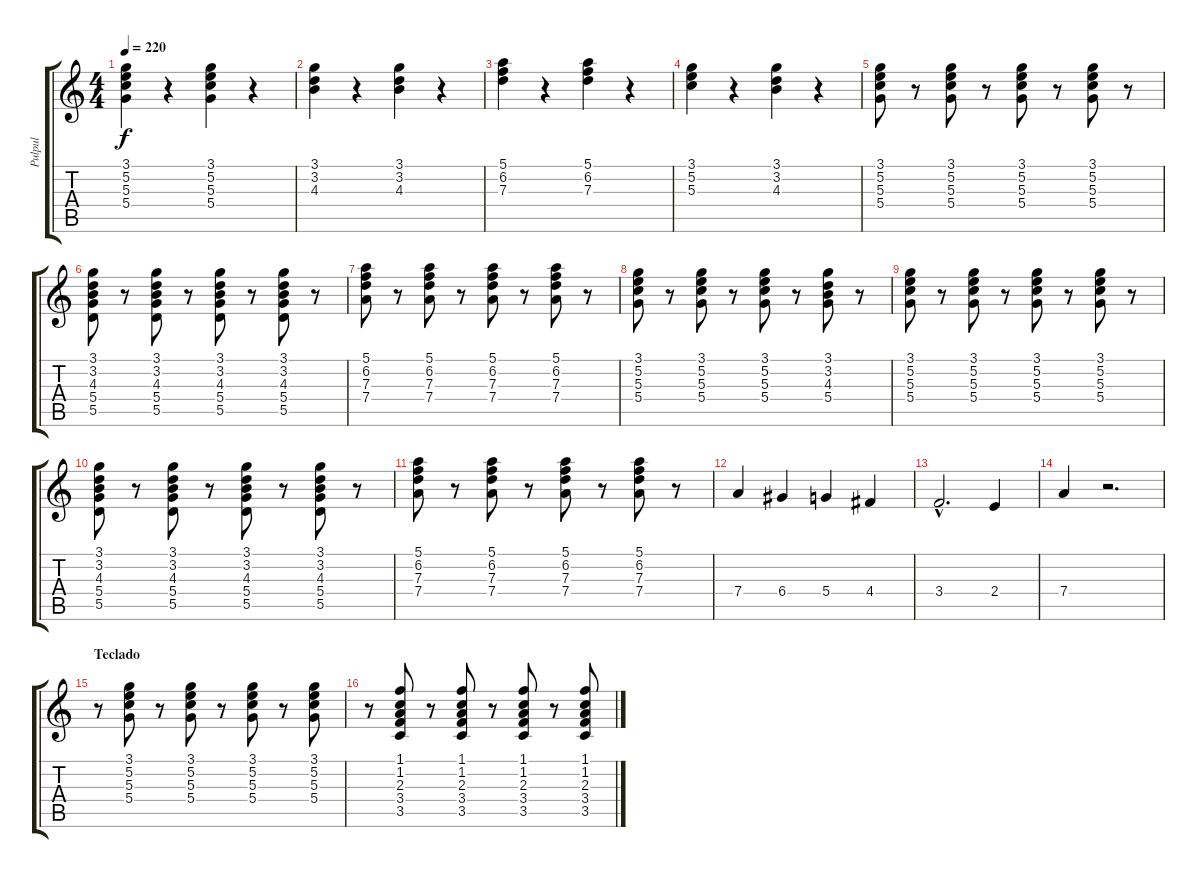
\track ("Pulpul" "Pulpul") {instrument electricguitarmuted}
\staff {score tabs}
\tuning (E4 B3 G3 D3 A2 E2) {hide}
\ts (4 4)
\tempo 220
\clef g2
\ks c
(3.1 5.2 5.3 5.4).4{dy f} r.4 (3.1 5.2 5.3 5.4).4 r.4 |
(3.1 3.2 4.3).4 r.4 (3.1 3.2 4.3).4 r.4 |
(5.1 6.2 7.3).4 r.4 (5.1 6.2 7.3).4 r.4 |
(3.1 5.2 5.3).4 r.4 (3.1 3.2 4.3).4 r.4 |
(3.1 5.2 5.3 5.4).8 r.8 (3.1 5.2 5.3 5.4).8 r.8 (3.1 5.2 5.3 5.4).8 r.8 (3.1 5.2 5.3 5.4).8 r.8 |
(3.1 3.2 4.3 5.4 5.5).8 r.8 (3.1 3.2 4.3 5.4 5.5).8 r.8 (3.1 3.2 4.3 5.4 5.5).8 r.8 (3.1 3.2 4.3 5.4 5.5).8 r.8 |
(5.1 6.2 7.3 7.4).8 r.8 (5.1 6.2 7.3 7.4).8 r.8 (5.1 6.2 7.3 7.4).8 r.8 (5.1 6.2 7.3 7.4).8 r.8 |
(3.1 5.2 5.3 5.4).8 r.8 (3.1 5.2 5.3 5.4).8 r.8 (3.1 5.2 5.3 5.4).8 r.8 (3.1 3.2 4.3 5.4).8 r.8 |
(3.1 5.2 5.3 5.4).8 r.8 (3.1 5.2 5.3 5.4).8 r.8 (3.1 5.2 5.3 5.4).8 r.8 (3.1 5.2 5.3 5.4).8 r.8 |
(3.1 3.2 4.3 5.4 5.5).8 r.8 (3.1 3.2 4.3 5.4 5.5).8 r.8 (3.1 3.2 4.3 5.4 5.5).8 r.8 (3.1 3.2 4.3 5.4 5.5).8 r.8 |
(5.1 6.2 7.3 7.4).8 r.8 (5.1 6.2 7.3 7.4).8 r.8 (5.1 6.2 7.3 7.4).8 r.8 (5.1 6.2 7.3 7.4).8 r.8 |
7.4.4{instrument distortionguitar} 6.4.4 5.4.4 4.4.4 |
3.4{hac}.2{d} 2.4.4 |
7.4.4 r.2{d} |
\section ("" "Teclado")
r.8 (3.1 5.2 5.3 5.4).8 r.8 (3.1 5.2 5.3 5.4).8 r.8 (3.1 5.2 5.3 5.4).8 r.8 (3.1 5.2 5.3 5.4).8 |
r.8 (1.1 1.2 2.3 3.4 3.5).8 r.8 (1.1 1.2 2.3 3.4 3.5).8 r.8 (1.1 1.2 2.3 3.4 3.5).8 r.8 (1.1 1.2 2.3 3.4 3.5).8
